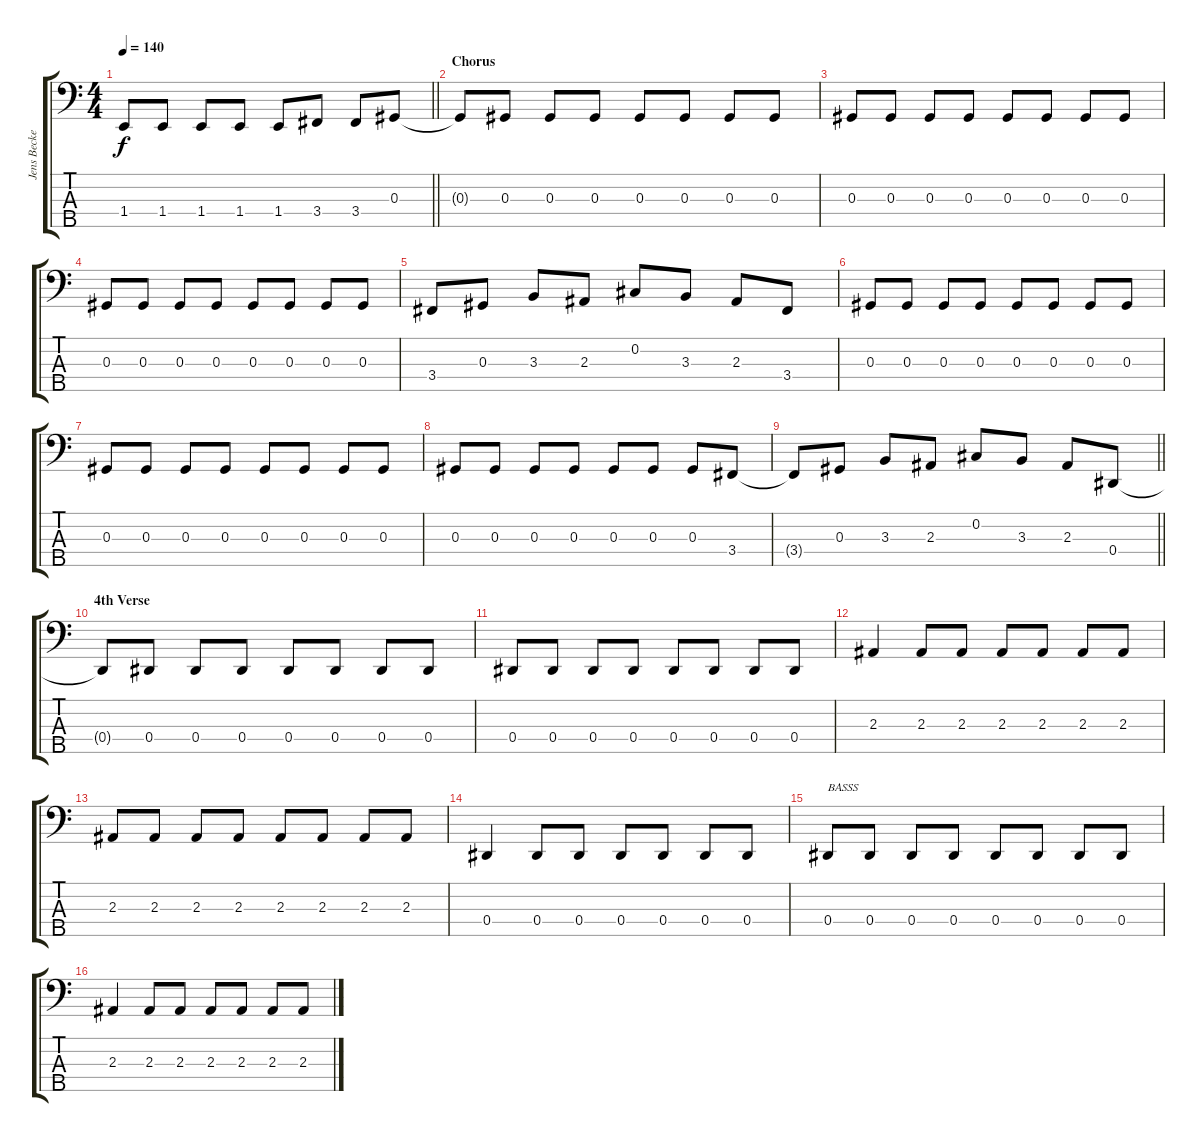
\track ("Jens Becker" "Jens Becke") {instrument electricbasspick}
\staff {score tabs}
\tuning (Gb2 Db2 Ab1 Eb1 Bb0) {hide}
\ts (4 4)
\tempo 140
\clef f4
\barLineRight lightlight
\ks c
1.4.8{dy f} 1.4.8 1.4.8 1.4.8 1.4.8 3.4.8 3.4.8 0.3.8 |
\section ("" "Chorus")
0.3{t}.8 0.3.8 0.3.8 0.3.8 0.3.8 0.3.8 0.3.8 0.3.8 |
0.3.8 0.3.8 0.3.8 0.3.8 0.3.8 0.3.8 0.3.8 0.3.8 |
0.3.8 0.3.8 0.3.8 0.3.8 0.3.8 0.3.8 0.3.8 0.3.8 |
3.4.8 0.3.8 3.3.8 2.3.8 0.2.8 3.3.8 2.3.8 3.4.8 |
0.3.8 0.3.8 0.3.8 0.3.8 0.3.8 0.3.8 0.3.8 0.3.8 |
0.3.8 0.3.8 0.3.8 0.3.8 0.3.8 0.3.8 0.3.8 0.3.8 |
0.3.8 0.3.8 0.3.8 0.3.8 0.3.8 0.3.8 0.3.8 3.4.8 |
\barLineRight lightlight
3.4{t}.8 0.3.8 3.3.8 2.3.8 0.2.8 3.3.8 2.3.8 0.4.8 |
\section ("" "4th Verse")
0.4{t}.8 0.4.8 0.4.8 0.4.8 0.4.8 0.4.8 0.4.8 0.4.8 |
0.4.8 0.4.8 0.4.8 0.4.8 0.4.8 0.4.8 0.4.8 0.4.8 |
2.3.4 2.3.8 2.3.8 2.3.8 2.3.8 2.3.8 2.3.8 |
2.3.8 2.3.8 2.3.8 2.3.8 2.3.8 2.3.8 2.3.8 2.3.8 |
0.4.4 0.4.8 0.4.8 0.4.8 0.4.8 0.4.8 0.4.8 |
0.4.8{txt "BASSS"} 0.4.8 0.4.8 0.4.8 0.4.8 0.4.8 0.4.8 0.4.8 |
2.3.4 2.3.8 2.3.8 2.3.8 2.3.8 2.3.8 2.3.8
